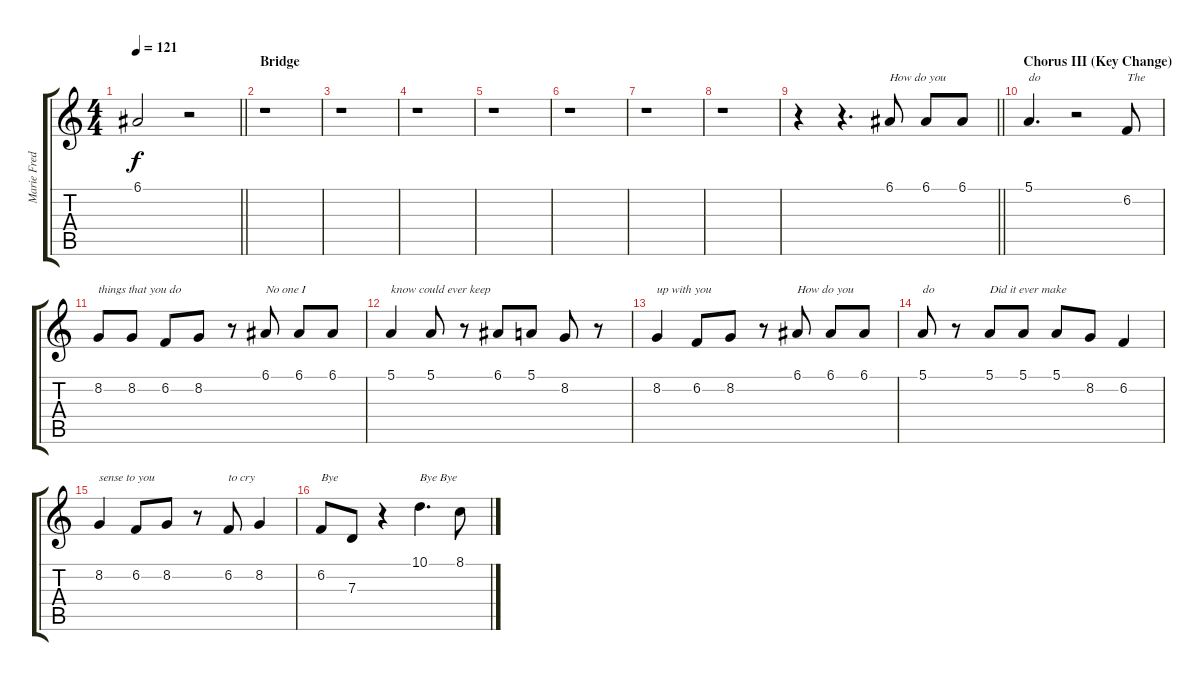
\track ("Marie Fredriksson" "Marie Fred") {instrument altosax}
\staff {score tabs}
\tuning (E4 B3 G3 D3 A2 E2) {hide}
\ts (4 4)
\tempo 121
\clef g2
\barLineRight lightlight
\ks c
6.1{t}.2{dy f} r.2 |
\section ("" "Bridge")
r.1 |
r.1 |
r.1 |
r.1 |
r.1 |
r.1 |
r.1 |
\barLineRight lightlight
r.4 r.4{d} 6.1.8{txt "How do you"} 6.1.8 6.1.8 |
\section ("" "Chorus III (Key Change)")
5.1.4{d txt "do"} r.2 6.2.8{txt "The"} |
8.2.8{txt "things that you do"} 8.2.8 6.2.8 8.2.8 r.8 6.1.8{txt "No one I"} 6.1.8 6.1.8 |
5.1.4{txt "know could ever keep"} 5.1.8 r.8 6.1.8 5.1.8 8.2.8 r.8 |
8.2.4{txt "up with you"} 6.2.8 8.2.8 r.8 6.1.8{txt "How do you"} 6.1.8 6.1.8 |
5.1.8{txt "do"} r.8 5.1.8{txt "Did it ever make"} 5.1.8 5.1.8 8.2.8 6.2.4 |
8.2.4{txt "sense to you"} 6.2.8 8.2.8 r.8 6.2.8{txt "to cry"} 8.2.4 |
6.2.8{txt "Bye"} 7.3.8 r.4 10.1.4{d txt "Bye Bye"} 8.1.8
